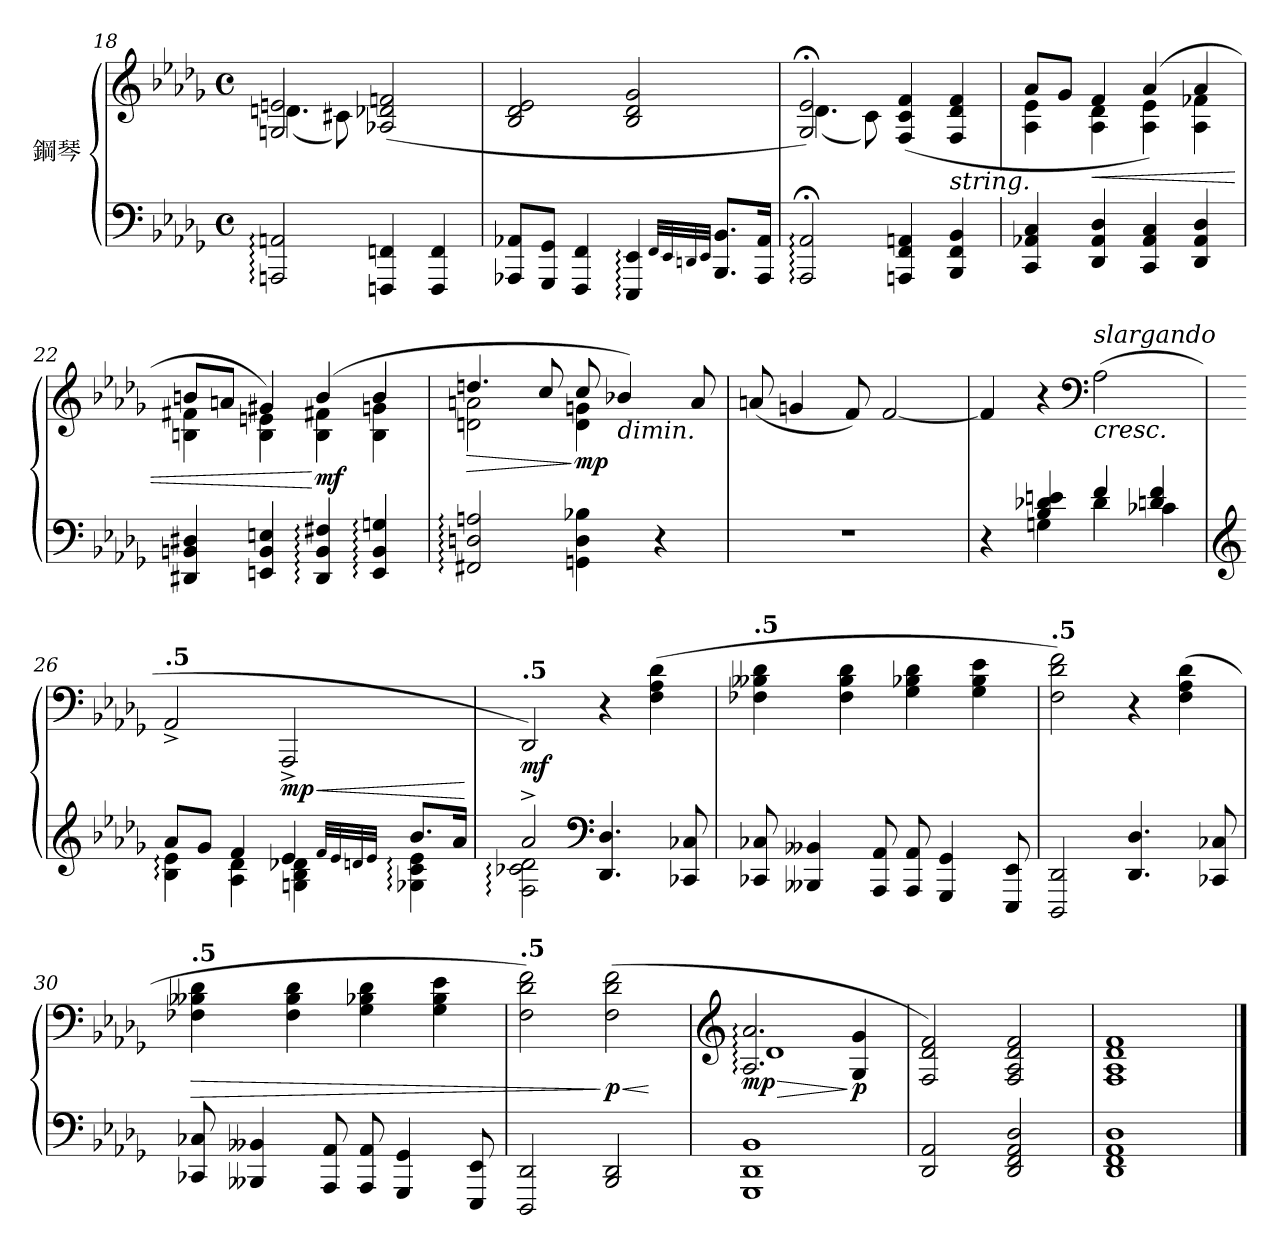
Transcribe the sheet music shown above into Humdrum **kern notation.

**kern	**kern	**dynam
*part1	*part1	*part1
*staff2	*staff1	*staff1/2
*I"鋼琴	*	*
*clefF4	*clefG2	*
*k[b-e-a-d-g-]	*k[b-e-a-d-g-]	*
*M4/4	*M4/4	*
*met(c)	*met(c)	*
=18	=18	=18
*	*^	*
2AAAn/: 2AAn/:	2Gn/ 2en/	(<4.dn\	.
.	.	8c#X\)	.
4FFFn/ 4FFn/	(>2A-X/ 2d-X/ 2fn/	2ryy	.
4FFF/ 4FF/	.	.	.
*	*v	*v	*
!!LO:LB:g=z
=19	=19	=19
8AAA-X/ 8AA-X/L	2B-/ 2d-/ 2e-/	.
8GGG-/ 8GG-/J	.	.
4FFF/ 4FF/	.	.
4EEE-/: 4EE-/:	2B-/ 2d-/ 2g-/	.
32qFF/LLL	.	.
32qEE-/	.	.
32qDDn/	.	.
32qEE-/JJJ	.	.
8.BBB-/ 8.BB-/L	.	.
16AAA-/ 16AA-/Jk	.	.
=20	=20	=20
*	*MM16	*
*	*^	*
2AAA-/;<: 2AA-/;<:	2G-/;< 2e-/;<)	(<4.d-\	.
*	*MM48	*	*
.	.	8c\)	.
4AAAn/ 4FF/ 4AAn/	(<4F/ 4c/ 4f/	2ryy	.
!	!LO:TX:b:i:t=string.	!	!
4BBB-/ 4FF/ 4BB-/	4F/ 4d-/ 4f/	.	.
=21	=21	=21	=21
4CC/ 4AA-X/ 4C/	8a-/L	4A-\ 4e-\	.
.	8g-/J	.	.
!	!	!	!LO:HP:b
4DD-/ 4AA-/ 4D-/	4f/	4A-\ 4d-\	<
4CC/ 4AA-/ 4C/	(>4a-/)	4A-\ 4e-\	.
4DD-/ 4AA-/ 4D-/	4a-/	4A-\ 4f-X\	.
=22	=22	=22	=22
4DD#X/ 4BBn/ 4D#X/	8bn/L	4Bn\ 4f#X\	.
.	8an/J	.	.
4EEn/ 4BB/ 4En/	4g#X/)	4B\ 4en\	.
!	!	!	!LO:DY:n=1:b
4DD#/: 4BB/: 4F#X/:	(>4b/	4B\ 4f#X\	[ mf
4EE/: 4BB/: 4Gn/:	4b/	4B\ 4gn\	.
=23	=23	=23	=23
!	!	!	!LO:HP:b
2FF#X/: 2Dn/: 2An/:	4.ddn/	2dn\ 2an\	>
.	8cc/	.	.
!	!	!	!LO:DY:n=1:b
4GGn\ 4D\ 4B-X\	8cc/	4d\ 4gn\	] mp
!	!LO:TX:b:i:t=dimin.	!	!
.	4b-X/)	.	.
4r	.	4ryy	.
.	8a/	.	.
*	*v	*v	*
!!LO:LB:g=z
=24	=24	=24
1r	(<8an/	.
.	4gn/	.
.	8f/)	.
.	[2f/	.
=25	=25	=25
*^	*	*
4r	4ryy	4f/]	.
4B-/ 4d-X/ 4en/	4Gn\	4r	.
*	*	*clefF4	*
*	*	*MM46	*
!	!	!LO:TX:a:i:t=slargando	!
!	!	!LO:TX:b:i:t=cresc.	!
4f/	4d-:\	(>2A-\	.
4dn/ 4f/	4c-X\	.	.
=26	=26	=26	=26
*clefG2	*	*	*
*	*	*MM45	*
!	!	!LO:TX:a:B:t=.5	!
8a-/L	4B-\: 4e-\:	2AA-^/	.
8g-/J	.	.	.
4f/	4A-\ 4d-\	.	.
*	*	*MM45	*
!	!	!	!LO:HP:b
!	!	!	!LO:DY:n=1:b
4e-:/	4Gn\ 4B-\ 4d-X\	2AAA-^/	< mp
32qf/LLL	.	.	.
32qe-/	.	.	.
32qdn/	.	.	.
32qe-/JJJ	.	.	.
8.b-/L	4G-X\: 4c\: 4e-\:	.	.
16a-/Jk	.	.	.
*v	*v	*	*
.	.	[
=27	=27	=27
*	*MM44	*
*^	*	*
!	!	!LO:TX:a:B:t=.5	!
!	!	!	!LO:DY:b
2a-^/	2F\: 2c-X\: 2d-\:	2DD-/)	mf
*clefF4	*	*	*
*	*	*MM44	*
4.DD-/ 4.D-/	2ryy	4r	.
.	.	(>4F\ 4A-\ 4d-\	.
8CC-X/ 8C-X/	.	.	.
*v	*v	*	*
=28	=28	=28
*	*MM43	*
!	!LO:TX:a:B:t=.5	!
8CC-X/ 8C-X/	4F-X\ 4B--X\ 4d-\	.
4BBB--X/ 4BB--X/	.	.
.	4F-\ 4B--\ 4d-\	.
8AAA-/ 8AA-/	.	.
*	*MM43	*
8AAA-/ 8AA-/	4G-\ 4B-X\ 4d-\	.
4GGG-/ 4GG-/	.	.
.	4G-\ 4B-\ 4e-\	.
8EEE-/ 8EE-/	.	.
!!LO:LB:g=z
=29	=29	=29
*	*MM42	*
!	!LO:TX:a:B:t=.5	!
2DDD-/ 2DD-/	2F\ 2d-\ 2f\)	.
*	*MM42	*
4.DD-/ 4.D-/	4r	.
.	(>4F\ 4A-\ 4d-\	.
8CC-X/ 8C-X/	.	.
=30	=30	=30
*	*MM41	*
!	!LO:TX:a:B:t=.5	!
!	!	!LO:HP:b
8CC-X/ 8C-X/	4F-X\ 4B--X\ 4d-\	>
4BBB--X/ 4BB--X/	.	.
.	4F-\ 4B--\ 4d-\	.
8AAA-/ 8AA-/	.	.
*	*MM41	*
8AAA-/ 8AA-/	4G-\ 4B-X\ 4d-\	.
4GGG-/ 4GG-/	.	.
.	4G-\ 4B-\ 4e-\	.
8EEE-/ 8EE-/	.	.
=31	=31	=31
*	*MM40	*
!	!LO:TX:a:B:t=.5	!
2DDD-/ 2DD-/	2F\ 2d-\ 2f\)	.
*	*MM40	*
!	!	!LO:HP:n=1:b
!	!	!LO:DY:n=1:b
2BBB-/ 2DD-/	(>2F\ 2d-\ 2f\	] < p
.	.	[
=32	=32	=32
*	*clefG2	*
*	*MM39	*
!	!LO:TX:a:B:t=.5	!
!	!	!LO:HP:b
*	*^	*
!	!	!	!LO:DY:n=1:b
1GGG- 1DD- 1BB-	2.A-/: 2.a-/:	1d-	> mp
!	!	!	!LO:DY:n=2:b
.	4G-/ 4g-/	.	] p
*	*v	*v	*
=33	=33	=33
*	*MM38	*
2DD-/ 2AA-/	2F/ 2d-/ 2f/)	.
*	*MM36	*
2DD-/ 2FF/ 2AA-/ 2D-/	2F/ 2A-/ 2d-/ 2f/	.
=34	=34	=34
1DD- 1FF 1AA- 1D-	1F 1A- 1d- 1f	.
==	==	==
*-	*-	*-
